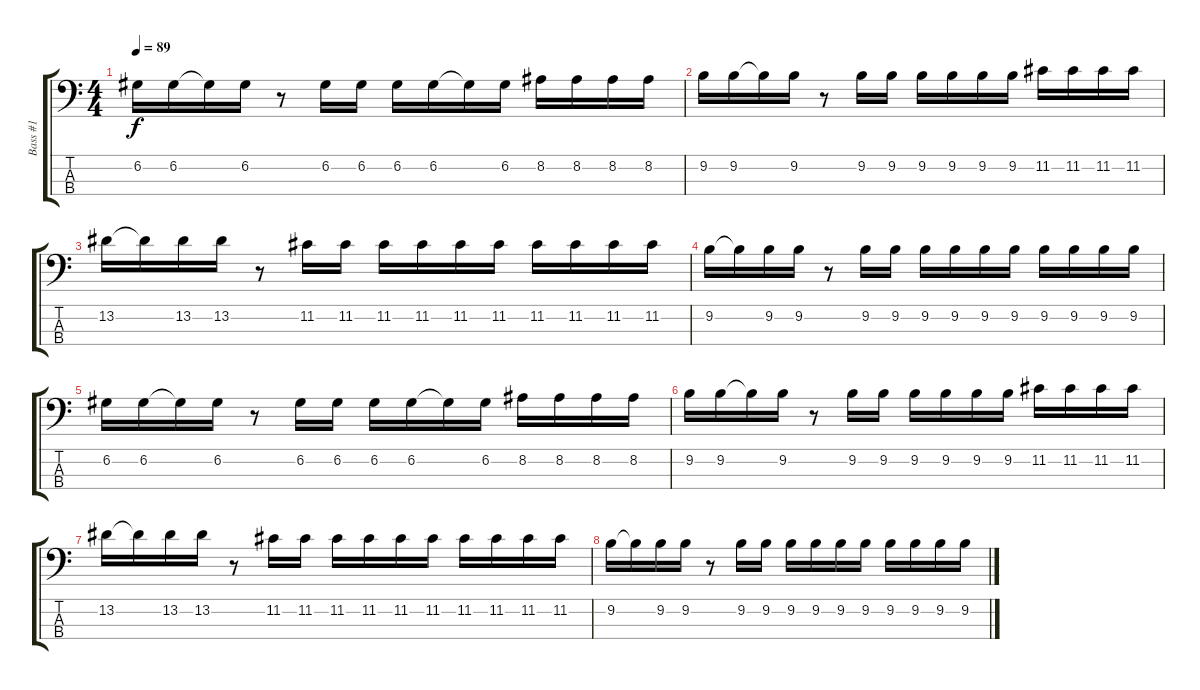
\track ("Bass #1" "Bass #1") {instrument electricbassfinger}
\staff {score tabs}
\tuning (G2 D2 A1 E1) {hide}
\ts (4 4)
\tempo 89
\clef f4
\ks c
6.2.16{dy f} 6.2.16 6.2{t}.16 6.2.16 r.8 6.2.16 6.2.16 6.2.16 6.2.16 6.2{t}.16 6.2.16 8.2.16 8.2.16 8.2.16 8.2.16 |
9.2.16 9.2.16 9.2{t}.16 9.2.16 r.8 9.2.16 9.2.16 9.2.16 9.2.16 9.2.16 9.2.16 11.2.16 11.2.16 11.2.16 11.2.16 |
13.2.16 13.2{t}.16 13.2.16 13.2.16 r.8 11.2.16 11.2.16 11.2.16 11.2.16 11.2.16 11.2.16 11.2.16 11.2.16 11.2.16 11.2.16 |
9.2.16 9.2{t}.16 9.2.16 9.2.16 r.8 9.2.16 9.2.16 9.2.16 9.2.16 9.2.16 9.2.16 9.2.16 9.2.16 9.2.16 9.2.16 |
6.2.16 6.2.16 6.2{t}.16 6.2.16 r.8 6.2.16 6.2.16 6.2.16 6.2.16 6.2{t}.16 6.2.16 8.2.16 8.2.16 8.2.16 8.2.16 |
9.2.16 9.2.16 9.2{t}.16 9.2.16 r.8 9.2.16 9.2.16 9.2.16 9.2.16 9.2.16 9.2.16 11.2.16 11.2.16 11.2.16 11.2.16 |
13.2.16 13.2{t}.16 13.2.16 13.2.16 r.8 11.2.16 11.2.16 11.2.16 11.2.16 11.2.16 11.2.16 11.2.16 11.2.16 11.2.16 11.2.16 |
9.2.16 9.2{t}.16 9.2.16 9.2.16 r.8 9.2.16 9.2.16 9.2.16 9.2.16 9.2.16 9.2.16 9.2.16 9.2.16 9.2.16 9.2.16
